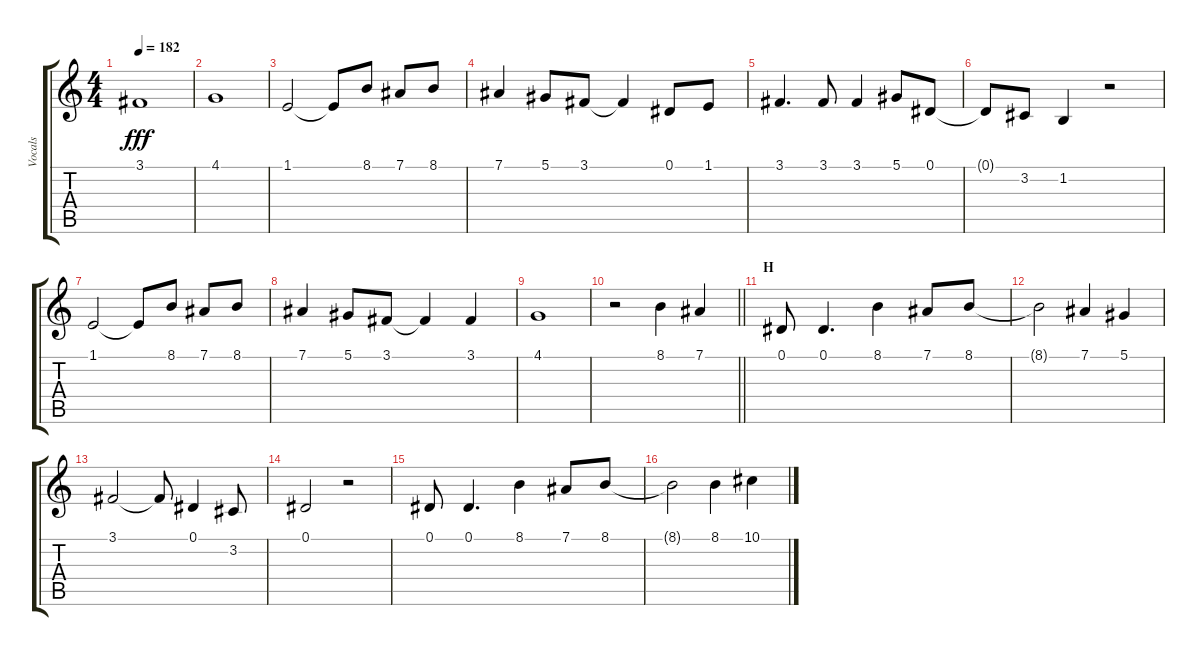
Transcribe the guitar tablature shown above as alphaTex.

\track ("Vocals" "Vocals") {instrument voiceoohs}
\staff {score tabs}
\tuning (Eb4 Bb3 Gb3 Db3 Ab2 Eb2) {hide}
\ts (4 4)
\tempo 182
\clef g2
\ks c
3.1.1{dy fff} |
4.1.1 |
1.1.2 1.1{t}.8 8.1.8 7.1.8 8.1.8 |
7.1.4 5.1.8 3.1.8 3.1{t}.4 0.1.8 1.1.8 |
3.1.4{d} 3.1.8 3.1.4 5.1.8 0.1.8 |
0.1{t}.8 3.2.8 1.2.4 r.2 |
1.1.2 1.1{t}.8 8.1.8 7.1.8 8.1.8 |
7.1.4 5.1.8 3.1.8 3.1{t}.4 3.1.4 |
4.1.1 |
\barLineRight lightlight
r.2 8.1.4 7.1.4 |
\section ("" "H")
0.1.8 0.1.4{d} 8.1.4 7.1.8 8.1.8 |
8.1{t}.2 7.1.4 5.1.4 |
3.1.2 3.1{t}.8 0.1.4 3.2.8 |
0.1.2 r.2 |
0.1.8 0.1.4{d} 8.1.4 7.1.8 8.1.8 |
8.1{t}.2 8.1.4 10.1.4
